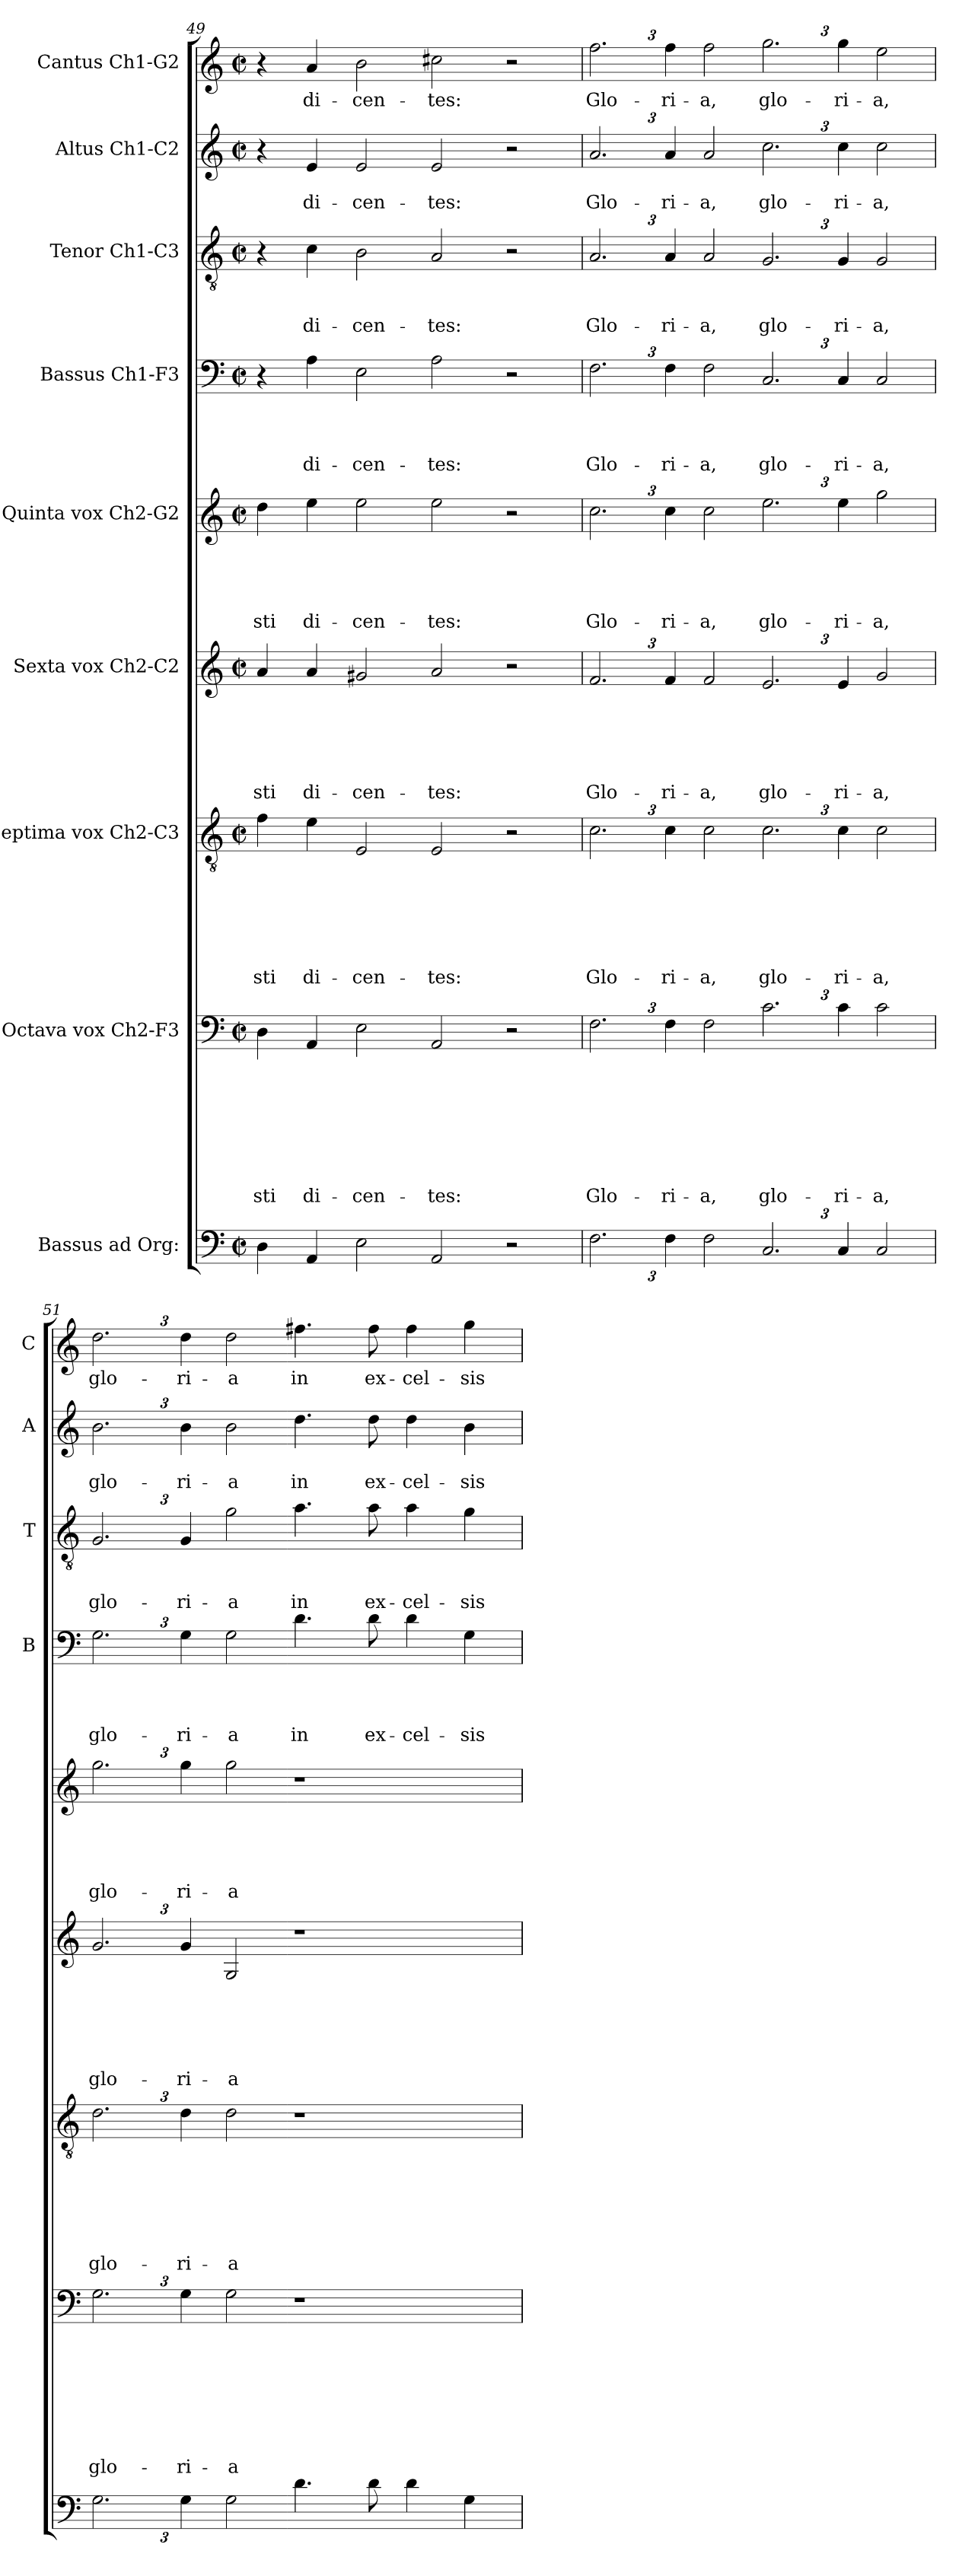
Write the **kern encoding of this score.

**kern	**kern	**text	**text	**text	**text	**text	**text	**text	**text	**kern	**text	**text	**text	**text	**text	**text	**text	**kern	**text	**text	**text	**text	**text	**text	**kern	**text	**text	**text	**text	**text	**kern	**text	**text	**text	**text	**kern	**text	**text	**text	**kern	**text	**text	**kern	**text
*part9	*part8	*part8	*part8	*part8	*part8	*part8	*part8	*part8	*part8	*part7	*part7	*part7	*part7	*part7	*part7	*part7	*part7	*part6	*part6	*part6	*part6	*part6	*part6	*part6	*part5	*part5	*part5	*part5	*part5	*part5	*part4	*part4	*part4	*part4	*part4	*part3	*part3	*part3	*part3	*part2	*part2	*part2	*part1	*part1
*staff9	*staff8	*staff8	*staff8	*staff8	*staff8	*staff8	*staff8	*staff8	*staff8	*staff7	*staff7	*staff7	*staff7	*staff7	*staff7	*staff7	*staff7	*staff6	*staff6	*staff6	*staff6	*staff6	*staff6	*staff6	*staff5	*staff5	*staff5	*staff5	*staff5	*staff5	*staff4	*staff4	*staff4	*staff4	*staff4	*staff3	*staff3	*staff3	*staff3	*staff2	*staff2	*staff2	*staff1	*staff1
*I"Bassus ad Org:	*I"Octava vox Ch2-F3	*	*	*	*	*	*	*	*	*I"Septima vox Ch2-C3	*	*	*	*	*	*	*	*I"Sexta vox Ch2-C2	*	*	*	*	*	*	*I"Quinta vox Ch2-G2	*	*	*	*	*	*I"Bassus Ch1-F3	*	*	*	*	*I"Tenor Ch1-C3	*	*	*	*I"Altus Ch1-C2	*	*	*I"Cantus Ch1-G2	*
*	*	*	*	*	*	*	*	*	*	*	*	*	*	*	*	*	*	*	*	*	*	*	*	*	*	*	*	*	*	*	*I'B	*	*	*	*	*I'T	*	*	*	*I'A	*	*	*I'C	*
!!LO:PB:g=z
*clefF4	*clefF4	*	*	*	*	*	*	*	*	*clefGv2	*	*	*	*	*	*	*	*clefG2	*	*	*	*	*	*	*clefG2	*	*	*	*	*	*clefF4	*	*	*	*	*clefGv2	*	*	*	*clefG2	*	*	*clefG2	*
*k[]	*k[]	*	*	*	*	*	*	*	*	*k[]	*	*	*	*	*	*	*	*k[]	*	*	*	*	*	*	*k[]	*	*	*	*	*	*k[]	*	*	*	*	*k[]	*	*	*	*k[]	*	*	*k[]	*
*C:	*C:	*	*	*	*	*	*	*	*	*C:	*	*	*	*	*	*	*	*C:	*	*	*	*	*	*	*C:	*	*	*	*	*	*C:	*	*	*	*	*C:	*	*	*	*C:	*	*	*C:	*
*M2/2	*M2/2	*	*	*	*	*	*	*	*	*M2/2	*	*	*	*	*	*	*	*M2/2	*	*	*	*	*	*	*M2/2	*	*	*	*	*	*M2/2	*	*	*	*	*M2/2	*	*	*	*M2/2	*	*	*M2/2	*
*met(c|)	*met(c|)	*	*	*	*	*	*	*	*	*met(c|)	*	*	*	*	*	*	*	*met(c|)	*	*	*	*	*	*	*met(c|)	*	*	*	*	*	*met(c|)	*	*	*	*	*met(c|)	*	*	*	*met(c|)	*	*	*met(c|)	*
=49	=49	=49	=49	=49	=49	=49	=49	=49	=49	=49	=49	=49	=49	=49	=49	=49	=49	=49	=49	=49	=49	=49	=49	=49	=49	=49	=49	=49	=49	=49	=49	=49	=49	=49	=49	=49	=49	=49	=49	=49	=49	=49	=49	=49
!	!	!	!	!	!	!	!	!	!LO:LY:b	!	!	!	!	!	!	!	!LO:LY:b	!	!	!	!	!	!	!LO:LY:b	!	!	!	!	!	!LO:LY:b	!	!	!	!	!	!	!	!	!	!	!	!	!	!
4D\	4D\	.	.	.	.	.	.	.	-sti	4f\	.	.	.	.	.	.	-sti	4a/	.	.	.	.	.	-sti	4dd\	.	.	.	.	-sti	4r	.	.	.	.	4r	.	.	.	4r	.	.	4r	.
!	!	!	!	!	!	!	!	!	!LO:LY:b	!	!	!	!	!	!	!	!LO:LY:b	!	!	!	!	!	!	!LO:LY:b	!	!	!	!	!	!LO:LY:b	!	!	!	!	!LO:LY:b	!	!	!	!LO:LY:b	!	!	!LO:LY:b	!	!LO:LY:b
4AA/	4AA/	.	.	.	.	.	.	.	di-	4e\	.	.	.	.	.	.	di-	4a/	.	.	.	.	.	di-	4ee\	.	.	.	.	di-	4A\	.	.	.	di-	4c\	.	.	di-	4e/	.	di-	4a/	di-
!	!	!	!	!	!	!	!	!	!LO:LY:b	!	!	!	!	!	!	!	!LO:LY:b	!	!	!	!	!	!	!LO:LY:b	!	!	!	!	!	!LO:LY:b	!	!	!	!	!LO:LY:b	!	!	!	!LO:LY:b	!	!	!LO:LY:b	!	!LO:LY:b
2E\	2E\	.	.	.	.	.	.	.	-cen-	2E/	.	.	.	.	.	.	-cen-	2g#X/	.	.	.	.	.	-cen-	2ee\	.	.	.	.	-cen-	2E\	.	.	.	-cen-	2B\	.	.	-cen-	2e/	.	-cen-	2b\	-cen-
!	!	!	!	!	!	!	!	!	!LO:LY:b	!	!	!	!	!	!	!	!LO:LY:b	!	!	!	!	!	!	!LO:LY:b	!	!	!	!	!	!LO:LY:b	!	!	!	!	!LO:LY:b	!	!	!	!LO:LY:b	!	!	!LO:LY:b	!	!LO:LY:b
2AA/	2AA/	.	.	.	.	.	.	.	-tes:	2E/	.	.	.	.	.	.	-tes:	2a/	.	.	.	.	.	-tes:	2ee\	.	.	.	.	-tes:	2A\	.	.	.	-tes:	2A/	.	.	-tes:	2e/	.	-tes:	2cc#X\	-tes:
2r	2r	.	.	.	.	.	.	.	.	2r	.	.	.	.	.	.	.	2r	.	.	.	.	.	.	2r	.	.	.	.	.	2r	.	.	.	.	2r	.	.	.	2r	.	.	2r	.
=50	=50	=50	=50	=50	=50	=50	=50	=50	=50	=50	=50	=50	=50	=50	=50	=50	=50	=50	=50	=50	=50	=50	=50	=50	=50	=50	=50	=50	=50	=50	=50	=50	=50	=50	=50	=50	=50	=50	=50	=50	=50	=50	=50	=50
*Xbrackettup	*Xbrackettup	*	*	*	*	*	*	*	*	*	*	*	*	*	*	*	*	*	*	*	*	*	*	*	*	*	*	*	*	*	*	*	*	*	*	*	*	*	*	*	*	*	*	*
!	!	!	!	!	!	!	!	!	!LO:LY:b	!	!	!	!	!	!	!	!	!	!	!	!	!	!	!	!	!	!	!	!	!	!	!	!	!	!	!	!	!	!	!	!	!	!	!
*	*	*	*	*	*	*	*	*	*	*Xbrackettup	*	*	*	*	*	*	*	*	*	*	*	*	*	*	*	*	*	*	*	*	*	*	*	*	*	*	*	*	*	*	*	*	*	*
!	!	!	!	!	!	!	!	!	!	!	!	!	!	!	!	!	!LO:LY:b	!	!	!	!	!	!	!	!	!	!	!	!	!	!	!	!	!	!	!	!	!	!	!	!	!	!	!
*	*	*	*	*	*	*	*	*	*	*	*	*	*	*	*	*	*	*Xbrackettup	*	*	*	*	*	*	*	*	*	*	*	*	*	*	*	*	*	*	*	*	*	*	*	*	*	*
!	!	!	!	!	!	!	!	!	!	!	!	!	!	!	!	!	!	!	!	!	!	!	!	!LO:LY:b	!	!	!	!	!	!	!	!	!	!	!	!	!	!	!	!	!	!	!	!
*	*	*	*	*	*	*	*	*	*	*	*	*	*	*	*	*	*	*	*	*	*	*	*	*	*Xbrackettup	*	*	*	*	*	*	*	*	*	*	*	*	*	*	*	*	*	*	*
!	!	!	!	!	!	!	!	!	!	!	!	!	!	!	!	!	!	!	!	!	!	!	!	!	!	!	!	!	!	!LO:LY:b	!	!	!	!	!	!	!	!	!	!	!	!	!	!
*	*	*	*	*	*	*	*	*	*	*	*	*	*	*	*	*	*	*	*	*	*	*	*	*	*	*	*	*	*	*	*Xbrackettup	*	*	*	*	*	*	*	*	*	*	*	*	*
!	!	!	!	!	!	!	!	!	!	!	!	!	!	!	!	!	!	!	!	!	!	!	!	!	!	!	!	!	!	!	!	!	!	!	!LO:LY:b	!	!	!	!	!	!	!	!	!
*	*	*	*	*	*	*	*	*	*	*	*	*	*	*	*	*	*	*	*	*	*	*	*	*	*	*	*	*	*	*	*	*	*	*	*	*Xbrackettup	*	*	*	*	*	*	*	*
!	!	!	!	!	!	!	!	!	!	!	!	!	!	!	!	!	!	!	!	!	!	!	!	!	!	!	!	!	!	!	!	!	!	!	!	!	!	!	!LO:LY:b	!	!	!	!	!
*	*	*	*	*	*	*	*	*	*	*	*	*	*	*	*	*	*	*	*	*	*	*	*	*	*	*	*	*	*	*	*	*	*	*	*	*	*	*	*	*Xbrackettup	*	*	*	*
!	!	!	!	!	!	!	!	!	!	!	!	!	!	!	!	!	!	!	!	!	!	!	!	!	!	!	!	!	!	!	!	!	!	!	!	!	!	!	!	!	!	!LO:LY:b	!	!
*	*	*	*	*	*	*	*	*	*	*	*	*	*	*	*	*	*	*	*	*	*	*	*	*	*	*	*	*	*	*	*	*	*	*	*	*	*	*	*	*	*	*	*Xbrackettup	*
!	!	!	!	!	!	!	!	!	!	!	!	!	!	!	!	!	!	!	!	!	!	!	!	!	!	!	!	!	!	!	!	!	!	!	!	!	!	!	!	!	!	!	!	!LO:LY:b
3.F\	3.F\	.	.	.	.	.	.	.	Glo-	3.c\	.	.	.	.	.	.	Glo-	3.f/	.	.	.	.	.	Glo-	3.cc\	.	.	.	.	Glo-	3.F\	.	.	.	Glo-	3.A/	.	.	Glo-	3.a/	.	Glo-	3.ff\	Glo-
!	!	!	!	!	!	!	!	!	!LO:LY:b	!	!	!	!	!	!	!	!LO:LY:b	!	!	!	!	!	!	!LO:LY:b	!	!	!	!	!	!LO:LY:b	!	!	!	!	!LO:LY:b	!	!	!	!LO:LY:b	!	!	!LO:LY:b	!	!LO:LY:b
6F\	6F\	.	.	.	.	.	.	.	-ri-	6c\	.	.	.	.	.	.	-ri-	6f/	.	.	.	.	.	-ri-	6cc\	.	.	.	.	-ri-	6F\	.	.	.	-ri-	6A/	.	.	-ri-	6a/	.	-ri-	6ff\	-ri-
!	!	!	!	!	!	!	!	!	!LO:LY:b	!	!	!	!	!	!	!	!LO:LY:b	!	!	!	!	!	!	!LO:LY:b	!	!	!	!	!	!LO:LY:b	!	!	!	!	!LO:LY:b	!	!	!	!LO:LY:b	!	!	!LO:LY:b	!	!LO:LY:b
3F\	3F\	.	.	.	.	.	.	.	-a,	3c\	.	.	.	.	.	.	-a,	3f/	.	.	.	.	.	-a,	3cc\	.	.	.	.	-a,	3F\	.	.	.	-a,	3A/	.	.	-a,	3a/	.	-a,	3ff\	-a,
!	!	!	!	!	!	!	!	!	!LO:LY:b	!	!	!	!	!	!	!	!LO:LY:b	!	!	!	!	!	!	!LO:LY:b	!	!	!	!	!	!LO:LY:b	!	!	!	!	!LO:LY:b	!	!	!	!LO:LY:b	!	!	!LO:LY:b	!	!LO:LY:b
3.C/	3.c\	.	.	.	.	.	.	.	glo-	3.c\	.	.	.	.	.	.	glo-	3.e/	.	.	.	.	.	glo-	3.ee\	.	.	.	.	glo-	3.C/	.	.	.	glo-	3.G/	.	.	glo-	3.cc\	.	glo-	3.gg\	glo-
!	!	!	!	!	!	!	!	!	!LO:LY:b	!	!	!	!	!	!	!	!LO:LY:b	!	!	!	!	!	!	!LO:LY:b	!	!	!	!	!	!LO:LY:b	!	!	!	!	!LO:LY:b	!	!	!	!LO:LY:b	!	!	!LO:LY:b	!	!LO:LY:b
6C/	6c\	.	.	.	.	.	.	.	-ri-	6c\	.	.	.	.	.	.	-ri-	6e/	.	.	.	.	.	-ri-	6ee\	.	.	.	.	-ri-	6C/	.	.	.	-ri-	6G/	.	.	-ri-	6cc\	.	-ri-	6gg\	-ri-
!	!	!	!	!	!	!	!	!	!LO:LY:b	!	!	!	!	!	!	!	!LO:LY:b	!	!	!	!	!	!	!LO:LY:b	!	!	!	!	!	!LO:LY:b	!	!	!	!	!LO:LY:b	!	!	!	!LO:LY:b	!	!	!LO:LY:b	!	!LO:LY:b
3C/	3c\	.	.	.	.	.	.	.	-a,	3c\	.	.	.	.	.	.	-a,	3g/	.	.	.	.	.	-a,	3gg\	.	.	.	.	-a,	3C/	.	.	.	-a,	3G/	.	.	-a,	3cc\	.	-a,	3ee\	-a,
=51	=51	=51	=51	=51	=51	=51	=51	=51	=51	=51	=51	=51	=51	=51	=51	=51	=51	=51	=51	=51	=51	=51	=51	=51	=51	=51	=51	=51	=51	=51	=51	=51	=51	=51	=51	=51	=51	=51	=51	=51	=51	=51	=51	=51
!	!	!	!	!	!	!	!	!	!LO:LY:b	!	!	!	!	!	!	!	!LO:LY:b	!	!	!	!	!	!	!LO:LY:b	!	!	!	!	!	!LO:LY:b	!	!	!	!	!LO:LY:b	!	!	!	!LO:LY:b	!	!	!LO:LY:b	!	!LO:LY:b
3.G\	3.G\	.	.	.	.	.	.	.	glo-	3.d\	.	.	.	.	.	.	glo-	3.g/	.	.	.	.	.	glo-	3.gg\	.	.	.	.	glo-	3.G\	.	.	.	glo-	3.G/	.	.	glo-	3.b\	.	glo-	3.dd\	glo-
!	!	!	!	!	!	!	!	!	!LO:LY:b	!	!	!	!	!	!	!	!LO:LY:b	!	!	!	!	!	!	!LO:LY:b	!	!	!	!	!	!LO:LY:b	!	!	!	!	!LO:LY:b	!	!	!	!LO:LY:b	!	!	!LO:LY:b	!	!LO:LY:b
6G\	6G\	.	.	.	.	.	.	.	-ri-	6d\	.	.	.	.	.	.	-ri-	6g/	.	.	.	.	.	-ri-	6gg\	.	.	.	.	-ri-	6G\	.	.	.	-ri-	6G/	.	.	-ri-	6b\	.	-ri-	6dd\	-ri-
!	!	!	!	!	!	!	!	!	!LO:LY:b	!	!	!	!	!	!	!	!LO:LY:b	!	!	!	!	!	!	!LO:LY:b	!	!	!	!	!	!LO:LY:b	!	!	!	!	!LO:LY:b	!	!	!	!LO:LY:b	!	!	!LO:LY:b	!	!LO:LY:b
3G\	3G\	.	.	.	.	.	.	.	-a	3d\	.	.	.	.	.	.	-a	3G/	.	.	.	.	.	-a	3gg\	.	.	.	.	-a	3G\	.	.	.	-a	3g\	.	.	-a	3b\	.	-a	3dd\	-a
!	!	!	!	!	!	!	!	!	!	!	!	!	!	!	!	!	!	!	!	!	!	!	!	!	!	!	!	!	!	!	!	!	!	!	!LO:LY:b	!	!	!	!LO:LY:b	!	!	!LO:LY:b	!	!LO:LY:b
4.d\	1r	.	.	.	.	.	.	.	.	1r	.	.	.	.	.	.	.	1r	.	.	.	.	.	.	1r	.	.	.	.	.	4.d\	.	.	.	in	4.a\	.	.	in	4.dd\	.	in	4.ff#X\	in
!	!	!	!	!	!	!	!	!	!	!	!	!	!	!	!	!	!	!	!	!	!	!	!	!	!	!	!	!	!	!	!	!	!	!	!LO:LY:b	!	!	!	!LO:LY:b	!	!	!LO:LY:b	!	!LO:LY:b
8d\	.	.	.	.	.	.	.	.	.	.	.	.	.	.	.	.	.	.	.	.	.	.	.	.	.	.	.	.	.	.	8d\	.	.	.	ex-	8a\	.	.	ex-	8dd\	.	ex-	8ff#\	ex-
!	!	!	!	!	!	!	!	!	!	!	!	!	!	!	!	!	!	!	!	!	!	!	!	!	!	!	!	!	!	!	!	!	!	!	!LO:LY:b	!	!	!	!LO:LY:b	!	!	!LO:LY:b	!	!LO:LY:b
4d\	.	.	.	.	.	.	.	.	.	.	.	.	.	.	.	.	.	.	.	.	.	.	.	.	.	.	.	.	.	.	4d\	.	.	.	-cel-	4a\	.	.	-cel-	4dd\	.	-cel-	4ff#\	-cel-
!	!	!	!	!	!	!	!	!	!	!	!	!	!	!	!	!	!	!	!	!	!	!	!	!	!	!	!	!	!	!	!	!	!	!	!LO:LY:b	!	!	!	!LO:LY:b	!	!	!LO:LY:b	!	!LO:LY:b
4G\	.	.	.	.	.	.	.	.	.	.	.	.	.	.	.	.	.	.	.	.	.	.	.	.	.	.	.	.	.	.	4G\	.	.	.	-sis	4g\	.	.	-sis	4b\	.	-sis	4gg\	-sis
=	=	=	=	=	=	=	=	=	=	=	=	=	=	=	=	=	=	=	=	=	=	=	=	=	=	=	=	=	=	=	=	=	=	=	=	=	=	=	=	=	=	=	=	=
*-	*-	*-	*-	*-	*-	*-	*-	*-	*-	*-	*-	*-	*-	*-	*-	*-	*-	*-	*-	*-	*-	*-	*-	*-	*-	*-	*-	*-	*-	*-	*-	*-	*-	*-	*-	*-	*-	*-	*-	*-	*-	*-	*-	*-
